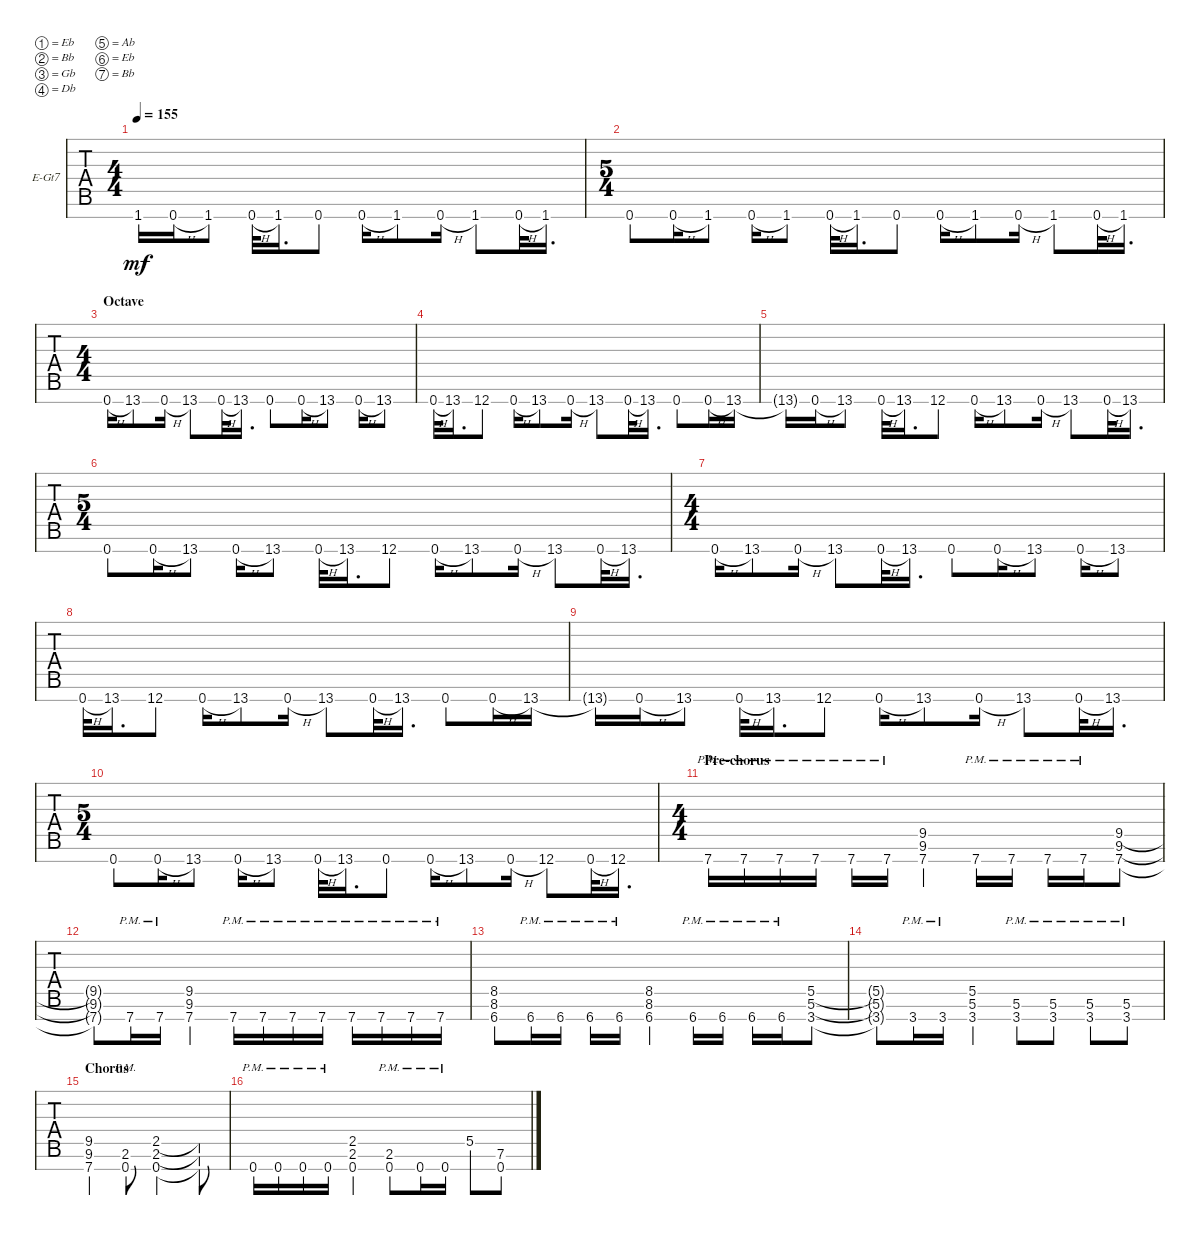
\defaultSystemsLayout 4
\bracketExtendMode groupsimilarinstruments
\firstSystemTrackNameOrientation horizontal
\otherSystemsTrackNameOrientation horizontal
\track ("Chris Feener" "E-Gt7") {instrument distortionguitar}
\staff {tabs}
\tuning (Eb4 Bb3 Gb3 Db3 Ab2 Eb2 Bb1)
\ts (4 4)
\tempo 155
\clef g2
\ks c
1.7{t}.16{dy mf} 0.7{h}.16 1.7.8 0.7{h}.32 1.7.16{d} 0.7.8 0.7{h}.16 1.7.8 0.7{h}.16 1.7.8 0.7{h}.32 1.7.16{d} |
\ts (5 4)
0.7.8 0.7{h}.16 1.7.8 0.7{h}.16 1.7.8 0.7{h}.32 1.7.16{d} 0.7.8 0.7{h}.16 1.7.8 0.7{h}.16 1.7.8 0.7{h}.32 1.7.16{d} |
\ts (4 4)
\section ("" "Octave")
0.7{h}.16 13.7.8 0.7{h}.16 13.7.8 0.7{h}.32 13.7.16{d} 0.7.8 0.7{h}.16 13.7.8 0.7{h}.16 13.7.8 |
0.7{h}.32 13.7.16{d} 12.7.8 0.7{h}.16 13.7.8 0.7{h}.16 13.7.8 0.7{h}.32 13.7.16{d} 0.7.8 0.7{h}.16 13.7.16 |
13.7{t}.16 0.7{h}.16 13.7.8 0.7{h}.32 13.7.16{d} 12.7.8 0.7{h}.16 13.7.8 0.7{h}.16 13.7.8 0.7{h}.32 13.7.16{d} |
\ts (5 4)
0.7.8 0.7{h}.16 13.7.8 0.7{h}.16 13.7.8 0.7{h}.32 13.7.16{d} 12.7.8 0.7{h}.16 13.7.8 0.7{h}.16 13.7.8 0.7{h}.32 13.7.16{d} |
\ts (4 4)
0.7{h}.16 13.7.8 0.7{h}.16 13.7.8 0.7{h}.32 13.7.16{d} 0.7.8 0.7{h}.16 13.7.8 0.7{h}.16 13.7.8 |
0.7{h}.32 13.7.16{d} 12.7.8 0.7{h}.16 13.7.8 0.7{h}.16 13.7.8 0.7{h}.32 13.7.16{d} 0.7.8 0.7{h}.16 13.7.16 |
13.7{t}.16 0.7{h}.16 13.7.8 0.7{h}.32 13.7.16{d} 12.7.8 0.7{h}.16 13.7.8 0.7{h}.16 13.7.8 0.7{h}.32 13.7.16{d} |
\ts (5 4)
0.7.8 0.7{h}.16 13.7.8 0.7{h}.16 13.7.8 0.7{h}.32 13.7.16{d} 0.7.8 0.7{h}.16 13.7.8 0.7{h}.16 12.7.8 0.7{h}.32 12.7.16{d} |
\ts (4 4)
\section ("" "Pre-chorus")
7.7{pm}.16 7.7{pm}.16 7.7{pm}.16 7.7{pm}.16 7.7{pm}.16 7.7{pm}.16 (7.7 9.6 9.5).4 7.7{pm}.16 7.7{pm}.16 7.7{pm}.16 7.7{pm}.16 (7.7 9.6 9.5).8 |
(7.7{t} 9.6{t} 9.5{t}).8 7.7{pm}.16 7.7{pm}.16 (7.7 9.6 9.5).4 7.7{pm}.16 7.7{pm}.16 7.7{pm}.16 7.7{pm}.16 7.7{pm}.16 7.7{pm}.16 7.7{pm}.16 7.7{pm}.16 |
(6.7 8.6 8.5).8 6.7{pm}.16 6.7{pm}.16 6.7{pm}.16 6.7{pm}.16 (6.7 8.6 8.5).4 6.7{pm}.16 6.7{pm}.16 6.7{pm}.16 6.7{pm}.16 (3.7 5.6 5.5).8 |
(3.7{t} 5.6{t} 5.5{t}).8 3.7{pm}.16 3.7{pm}.16 (3.7 5.6 5.5).4 (3.7{pm} 5.6{pm}).8 (3.7{pm} 5.6{pm}).8 (3.7{pm} 5.6{pm}).8 (3.7{pm} 5.6{pm}).8 |
\section ("" "Chorus")
(7.7 9.6 9.5).4 (0.7{pm} 2.6{pm}).8 (2.6 2.5 0.7).2 (2.6{t} 0.7{t} 2.5{t}).8 |
0.7{pm}.16 0.7{pm}.16 0.7{pm}.16 0.7{pm}.16 (0.7 2.6 2.5).4 (0.7{pm} 2.6{pm}).8 0.7{pm}.16 0.7{pm}.16 5.5.8 (0.7 7.6).8
